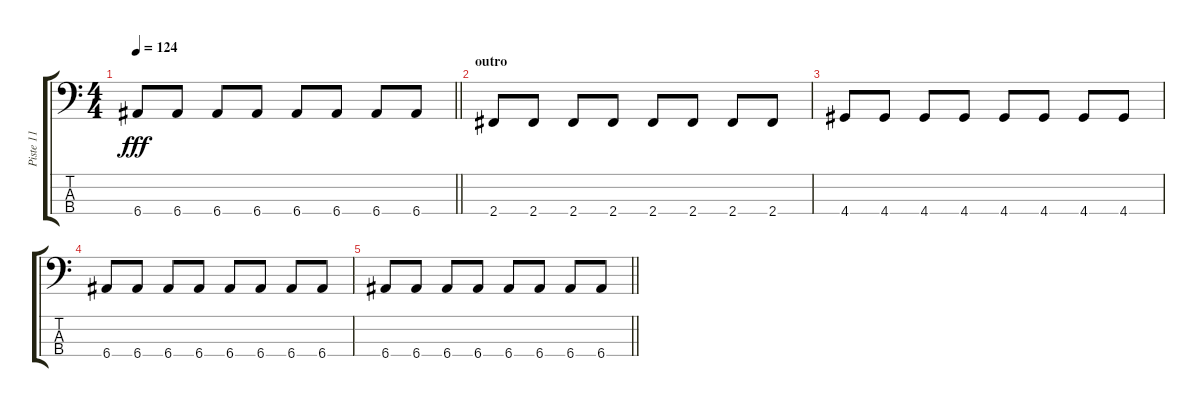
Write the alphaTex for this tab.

\track ("Piste 11" "Piste 11") {instrument electricbassfinger}
\staff {score tabs}
\tuning (G2 D2 A1 E1) {hide}
\ts (4 4)
\tempo 124
\clef f4
\barLineRight lightlight
\ks c
6.4.8{dy fff} 6.4.8 6.4.8 6.4.8 6.4.8 6.4.8 6.4.8 6.4.8 |
\section ("" "outro")
2.4.8{volume 8} 2.4.8 2.4.8 2.4.8 2.4.8 2.4.8 2.4.8 2.4.8 |
4.4.8 4.4.8 4.4.8 4.4.8 4.4.8 4.4.8 4.4.8 4.4.8 |
6.4.8 6.4.8 6.4.8 6.4.8 6.4.8 6.4.8 6.4.8 6.4.8 |
\barLineRight lightlight
6.4.8 6.4.8 6.4.8 6.4.8 6.4.8 6.4.8 6.4.8 6.4.8
